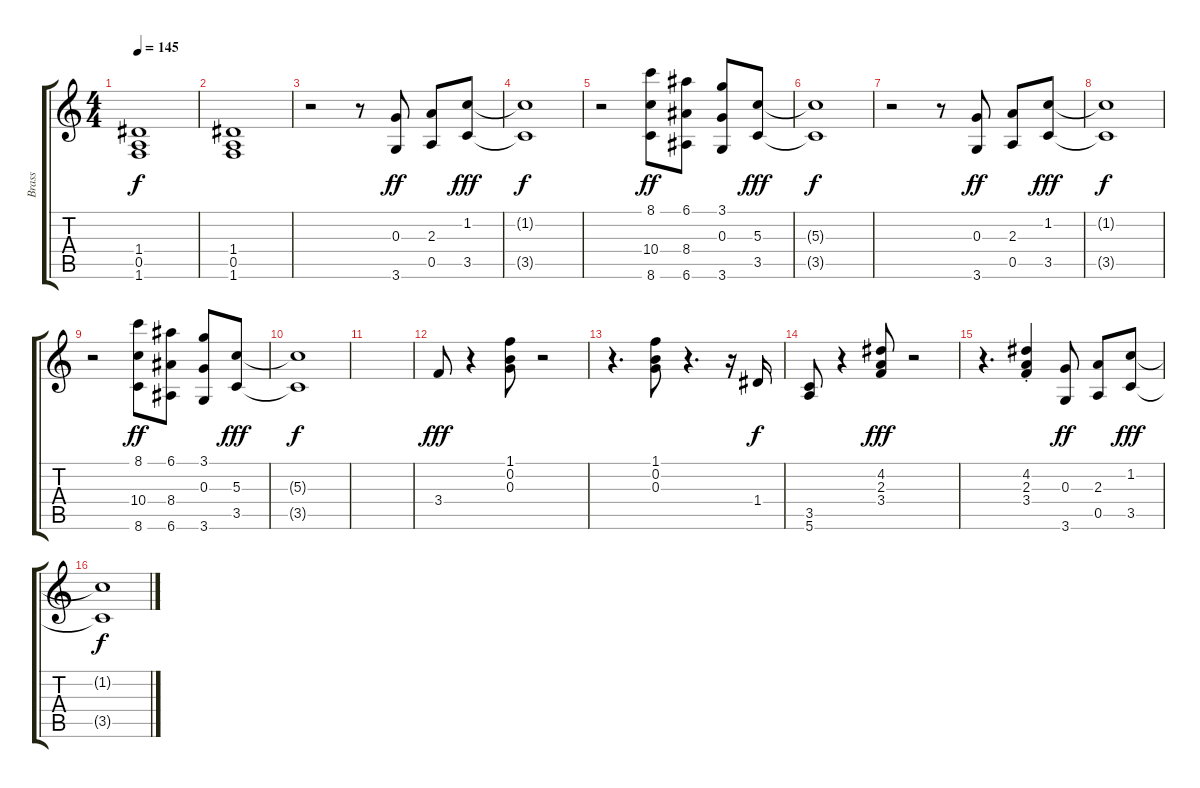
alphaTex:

\track ("Brass" "Brass") {instrument overdrivenguitar}
\staff {score tabs}
\tuning (E4 B3 G3 D3 A2 E2) {hide}
\ts (4 4)
\tempo 145
\clef g2
\ks c
(1.4{t} 0.5{t} 1.6{t}).1{dy f} |
(1.4 0.5 1.6).1 |
r.2 r.8 (0.3 3.6).8{dy ff} (2.3 0.5).8 (1.2 3.5).8{dy fff} |
(1.2{t} 3.5{t}).1{dy f} |
r.2 (8.1 10.4 8.6).8{dy ff} (6.1 8.4 6.6).8 (3.1 0.3 3.6).8 (5.3 3.5).8{dy fff} |
(5.3{t} 3.5{t}).1{dy f} |
r.2 r.8 (0.3 3.6).8{dy ff} (2.3 0.5).8 (1.2 3.5).8{dy fff} |
(1.2{t} 3.5{t}).1{dy f} |
r.2 (8.1 10.4 8.6).8{dy ff} (6.1 8.4 6.6).8 (3.1 0.3 3.6).8 (5.3 3.5).8{dy fff} |
(5.3{t} 3.5{t}).1{dy f} |
|
3.4.8{dy fff} r.4 (1.1 0.2 0.3).8 r.2 |
r.4{d} (1.1 0.2 0.3).8 r.4{d} r.16 1.4.16{dy f} |
(3.5 5.6).8 r.4 (4.2 2.3 3.4).8{dy fff} r.2 |
r.4{d} (4.2{st} 2.3{st} 3.4{st}).4 (0.3 3.6).8{dy ff} (2.3 0.5).8 (1.2 3.5).8{dy fff} |
(1.2{t} 3.5{t}).1{dy f}
